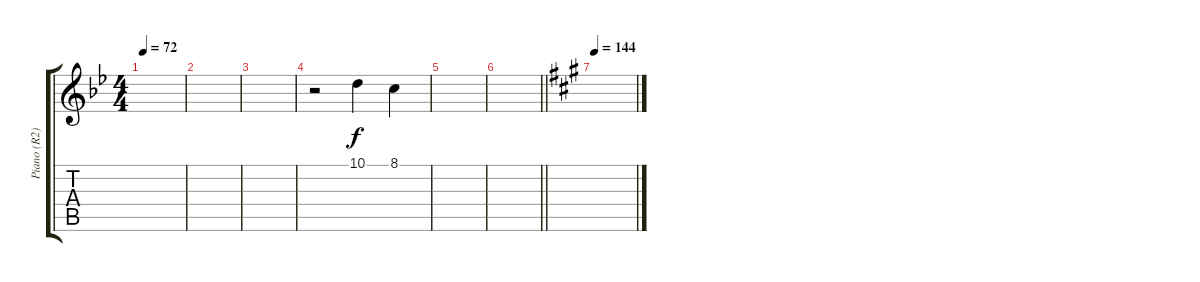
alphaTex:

\track ("Piano (R2)" "Piano (R2)") {instrument acousticgrandpiano}
\staff {score tabs}
\tuning (E4 B3 G3 D3 A2 E2) {hide}
\ts (4 4)
\tempo 72
\clef g2
\ks bb
|
|
|
r.2 10.1.4 8.1.4 |
|
\barLineRight lightlight
|
\tempo 144
\ks a
